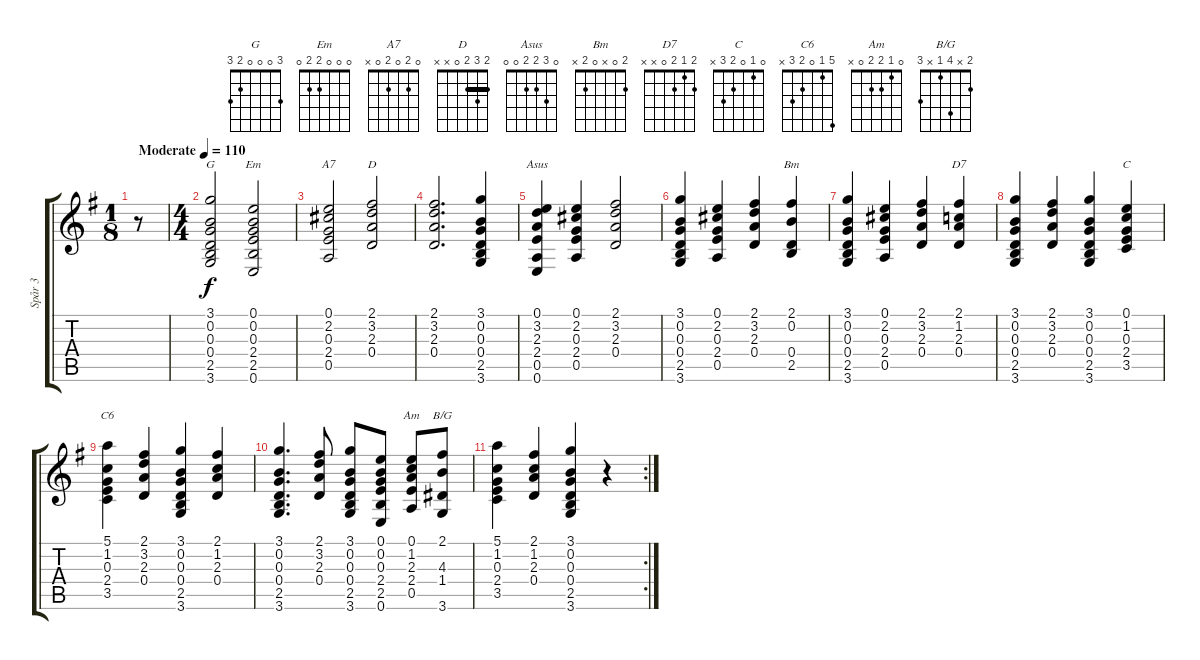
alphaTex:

\track ("Spår 3" "Spår 3") {instrument electricguitarclean}
\staff {score tabs}
\tuning (E4 B3 G3 D3 A2 E2) {hide}
\chord ("G" 3 0 0 0 2 3)
\chord ("Em" 0 0 0 2 2 0)
\chord ("A7" 0 2 0 2 0 x)
\chord ("D" 2 3 2 0 x x) {barre 2}
\chord ("Asus" 0 3 2 2 0 0)
\chord ("Bm" 2 0 x 0 2 x)
\chord ("D7" 2 1 2 0 x x)
\chord ("C" 0 1 0 2 3 x)
\chord ("C6" 5 1 0 2 3 x)
\chord ("Am" 0 1 2 2 0 x)
\chord ("B/G" 2 x 4 1 x 3)
\ts (1 8)
\tempo (110 "Moderate")
\clef g2
\ks g
r.8{dy f instrument electricguitarclean} |
\ts (4 4)
(3.1 0.2 0.3 0.4 2.5 3.6).2{ch "G"} (0.1 0.2 0.3 2.4 2.5 0.6).2{ch "Em"} |
(0.1 2.2 0.3 2.4 0.5).2{ch "A7"} (2.1 3.2 2.3 0.4).2{ch "D"} |
(2.1 3.2 2.3 0.4).2{d} (3.1 0.2 0.3 0.4 2.5 3.6).4 |
(0.1 3.2 2.3 2.4 0.5 0.6).4{ch "Asus"} (0.1 2.2 0.3 2.4 0.5).4 (2.1 3.2 2.3 0.4).2 |
(3.1 0.2 0.3 0.4 2.5 3.6).4 (0.1 2.2 0.3 2.4 0.5).4 (2.1 3.2 2.3 0.4).4 (2.1 0.2 0.4 2.5).4{ch "Bm"} |
(3.1 0.2 0.3 0.4 2.5 3.6).4 (0.1 2.2 0.3 2.4 0.5).4 (2.1 3.2 2.3 0.4).4 (2.1 1.2 2.3 0.4).4{ch "D7"} |
(3.1 0.2 0.3 0.4 2.5 3.6).4 (2.1 3.2 2.3 0.4).4 (3.1 0.2 0.3 0.4 2.5 3.6).4 (0.1 1.2 0.3 2.4 3.5).4{ch "C"} |
(5.1 1.2 0.3 2.4 3.5).4{ch "C6"} (2.1 3.2 2.3 0.4).4 (3.1 0.2 0.3 0.4 2.5 3.6).4 (2.1 1.2 2.3 0.4).4 |
(3.1 0.2 0.3 0.4 2.5 3.6).4{d} (2.1 3.2 2.3 0.4).8 (3.1 0.2 0.3 0.4 2.5 3.6).8 (0.1 0.2 0.3 2.4 2.5 0.6).8 (0.1 1.2 2.3 2.4 0.5).8{ch "Am"} (2.1 4.3 1.4 3.6).8{ch "B/G"} |
\rc 2
(5.1 1.2 0.3 2.4 3.5).4 (2.1 1.2 2.3 0.4).4 (3.1 0.2 0.3 0.4 2.5 3.6).4 r.4
